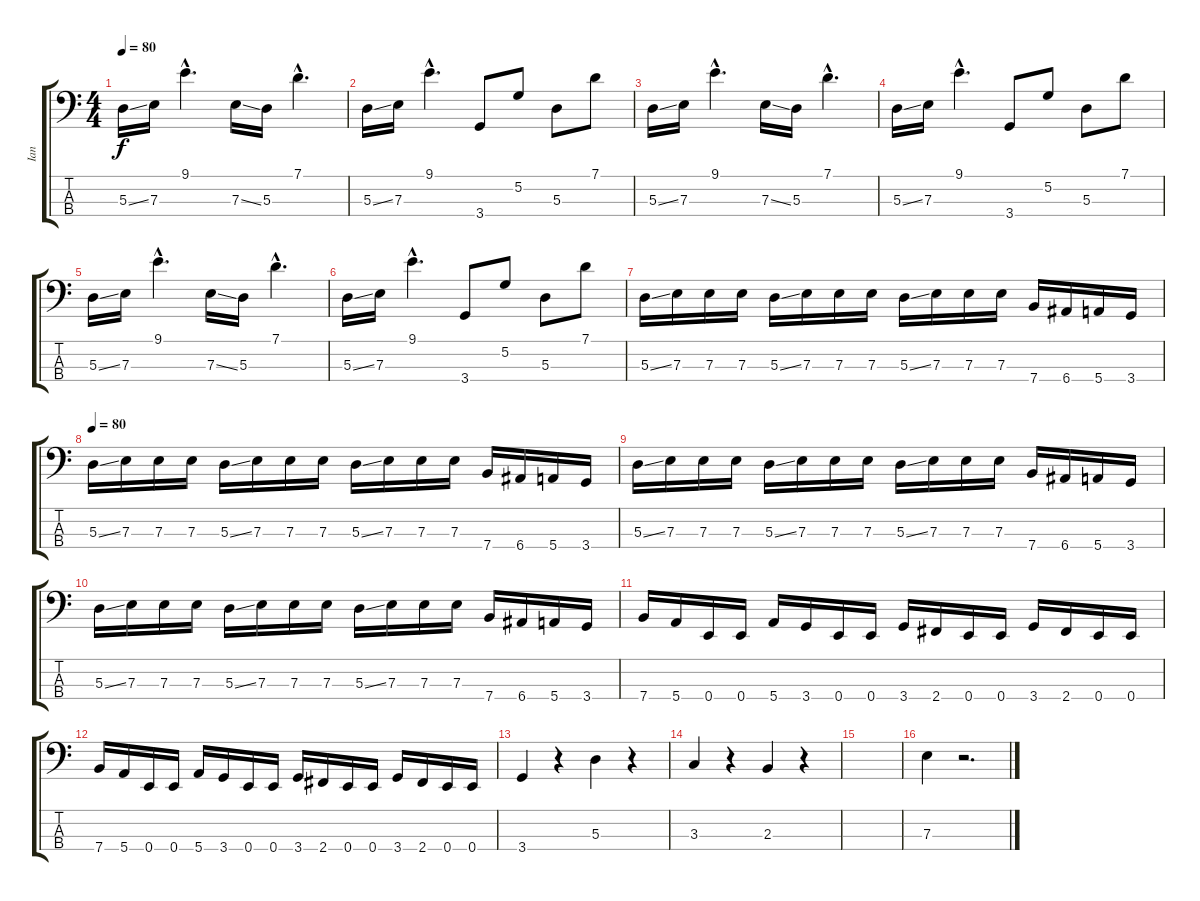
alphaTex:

\track ("Ian" "Ian") {instrument electricbassfinger}
\staff {score tabs}
\tuning (G2 D2 A1 E1) {hide}
\ts (4 4)
\tempo 80
\clef f4
\ks c
5.3{ss}.16{dy f} 7.3.16 9.1{hac}.4{d} 7.3{ss}.16 5.3.16 7.1{hac}.4{d} |
5.3{ss}.16 7.3.16 9.1{hac}.4{d} 3.4.8 5.2.8 5.3.8 7.1.8 |
5.3{ss}.16 7.3.16 9.1{hac}.4{d} 7.3{ss}.16 5.3.16 7.1{hac}.4{d} |
5.3{ss}.16 7.3.16 9.1{hac}.4{d} 3.4.8 5.2.8 5.3.8 7.1.8 |
5.3{ss}.16 7.3.16 9.1{hac}.4{d} 7.3{ss}.16 5.3.16 7.1{hac}.4{d} |
5.3{ss}.16 7.3.16 9.1{hac}.4{d} 3.4.8 5.2.8 5.3.8 7.1.8 |
5.3{ss}.16{volume 9} 7.3.16 7.3.16 7.3.16 5.3{ss}.16 7.3.16 7.3.16 7.3.16 5.3{ss}.16 7.3.16 7.3.16 7.3.16 7.4.16 6.4.16 5.4.16 3.4.16 |
\tempo 80
5.3{ss}.16 7.3.16 7.3.16 7.3.16 5.3{ss}.16 7.3.16 7.3.16 7.3.16 5.3{ss}.16 7.3.16 7.3.16 7.3.16 7.4.16 6.4.16 5.4.16 3.4.16 |
5.3{ss}.16 7.3.16 7.3.16 7.3.16 5.3{ss}.16 7.3.16 7.3.16 7.3.16 5.3{ss}.16 7.3.16 7.3.16 7.3.16 7.4.16 6.4.16 5.4.16 3.4.16 |
5.3{ss}.16 7.3.16 7.3.16 7.3.16 5.3{ss}.16 7.3.16 7.3.16 7.3.16 5.3{ss}.16 7.3.16 7.3.16 7.3.16 7.4.16 6.4.16 5.4.16 3.4.16 |
7.4.16 5.4.16 0.4.16 0.4.16 5.4.16 3.4.16 0.4.16 0.4.16 3.4.16 2.4.16 0.4.16 0.4.16 3.4.16 2.4.16 0.4.16 0.4.16 |
7.4.16 5.4.16 0.4.16 0.4.16 5.4.16 3.4.16 0.4.16 0.4.16 3.4.16 2.4.16 0.4.16 0.4.16 3.4.16 2.4.16 0.4.16 0.4.16 |
3.4.4 r.4 5.3.4 r.4 |
3.3.4 r.4 2.3.4 r.4 |
|
7.3.4 r.2{d}
